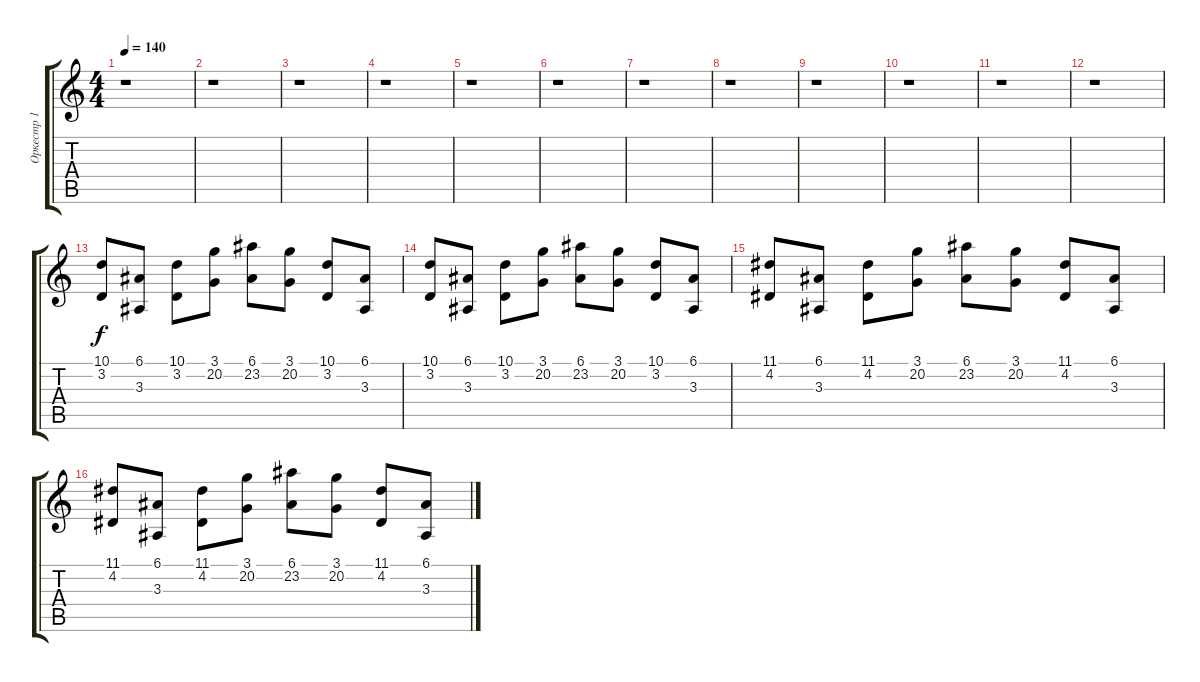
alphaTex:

\track ("Оркестр 1" "Оркестр 1") {instrument stringensemble1}
\staff {score tabs}
\tuning (E4 B3 G3 D3 A2 E2) {hide}
\ts (4 4)
\tempo 140
\clef g2
\ks c
r.1{dy f} |
r.1 |
r.1 |
r.1 |
r.1 |
r.1 |
r.1 |
r.1 |
r.1 |
r.1 |
r.1 |
r.1 |
(10.1 3.2).8{instrument pizzicatostrings} (6.1 3.3).8 (10.1 3.2).8 (3.1 20.2).8 (6.1 23.2).8 (3.1 20.2).8 (10.1 3.2).8 (6.1 3.3).8 |
(10.1 3.2).8 (6.1 3.3).8 (10.1 3.2).8 (3.1 20.2).8 (6.1 23.2).8 (3.1 20.2).8 (10.1 3.2).8 (6.1 3.3).8 |
(11.1 4.2).8 (6.1 3.3).8 (11.1 4.2).8 (3.1 20.2).8 (6.1 23.2).8 (3.1 20.2).8 (11.1 4.2).8 (6.1 3.3).8 |
(11.1 4.2).8 (6.1 3.3).8 (11.1 4.2).8 (3.1 20.2).8 (6.1 23.2).8 (3.1 20.2).8 (11.1 4.2).8 (6.1 3.3).8
